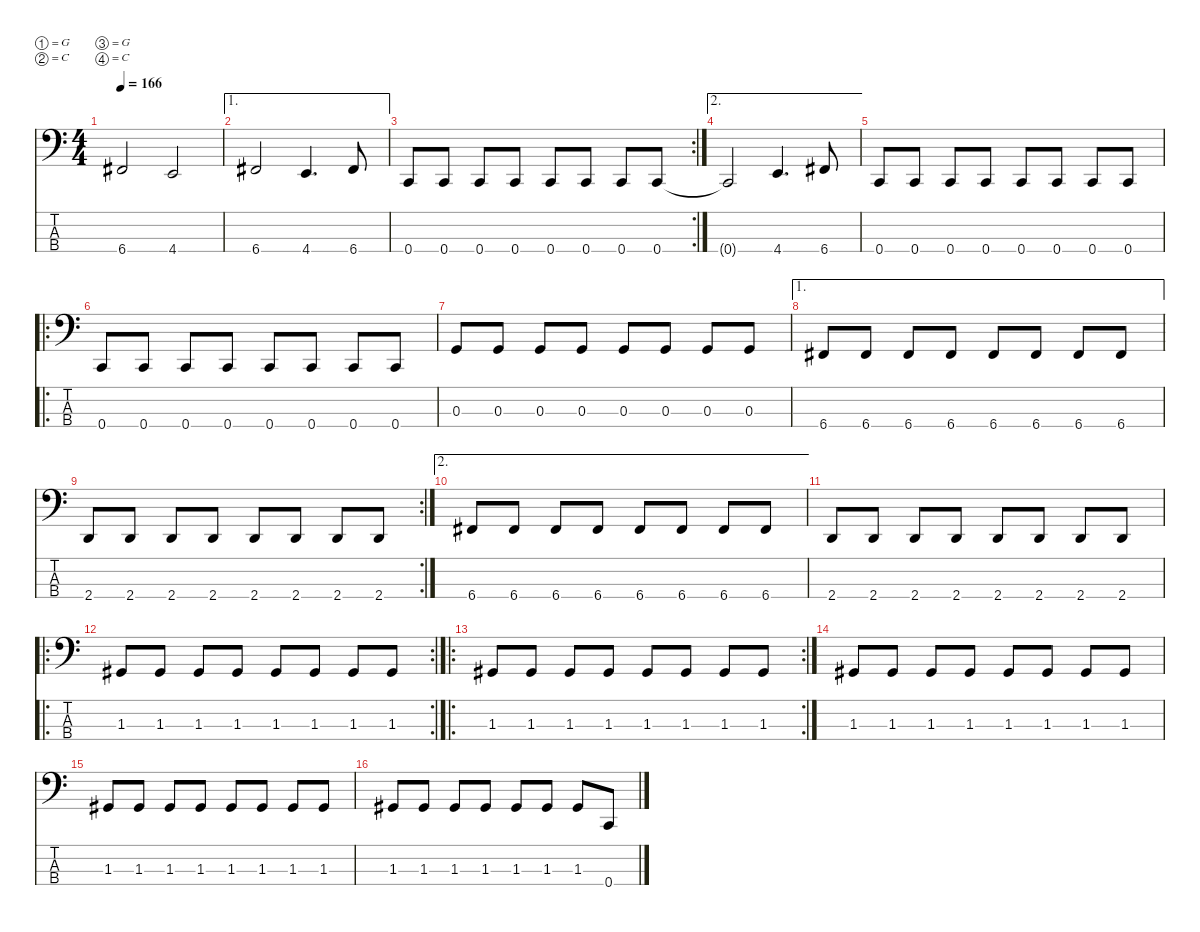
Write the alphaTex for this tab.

\defaultSystemsLayout 4
\hideDynamics
\bracketExtendMode nobrackets
\singleTrackTrackNamePolicy hidden
\multiTrackTrackNamePolicy hidden
\firstSystemTrackNameMode fullname
\otherSystemsTrackNameOrientation horizontal
\track ("Basse" "el.bs.") {instrument electricbassfinger}
\staff {score tabs}
\tuning (G2 C2 G1 C1)
\ts (4 4)
\tempo 166
\clef f4
\ks c
6.4{t acc #}.2{dy f beam Up} 4.4.2{beam Up} |
\ae 1
6.4{acc #}.2{beam Up} 4.4.4{d beam Up} 6.4{acc #}.8{beam Up} |
\rc 2
0.4.8{beam Up} 0.4.8{beam Up} 0.4.8{beam Up} 0.4.8{beam Up} 0.4.8{beam Up} 0.4.8{beam Up} 0.4.8{beam Up} 0.4.8{beam Up} |
\ae 2
0.4{t}.2{beam Up} 4.4.4{d beam Up} 6.4{acc #}.8{beam Up} |
0.4.8{beam Up} 0.4.8{beam Up} 0.4.8{beam Up} 0.4.8{beam Up} 0.4.8{beam Up} 0.4.8{beam Up} 0.4.8{beam Up} 0.4.8{beam Up} |
\ro
0.4.8{beam Up} 0.4.8{beam Up} 0.4.8{beam Up} 0.4.8{beam Up} 0.4.8{beam Up} 0.4.8{beam Up} 0.4.8{beam Up} 0.4.8{beam Up} |
0.3.8{beam Up} 0.3.8{beam Up} 0.3.8{beam Up} 0.3.8{beam Up} 0.3.8{beam Up} 0.3.8{beam Up} 0.3.8{beam Up} 0.3.8{beam Up} |
\ae 1
6.4{acc #}.8{beam Up} 6.4{acc #}.8{beam Up} 6.4{acc #}.8{beam Up} 6.4{acc #}.8{beam Up} 6.4{acc #}.8{beam Up} 6.4{acc #}.8{beam Up} 6.4{acc #}.8{beam Up} 6.4{acc #}.8{beam Up} |
\rc 2
2.4.8{beam Up} 2.4.8{beam Up} 2.4.8{beam Up} 2.4.8{beam Up} 2.4.8{beam Up} 2.4.8{beam Up} 2.4.8{beam Up} 2.4.8{beam Up} |
\ae 2
6.4{acc #}.8{beam Up} 6.4{acc #}.8{beam Up} 6.4{acc #}.8{beam Up} 6.4{acc #}.8{beam Up} 6.4{acc #}.8{beam Up} 6.4{acc #}.8{beam Up} 6.4{acc #}.8{beam Up} 6.4{acc #}.8{beam Up} |
2.4.8{beam Up} 2.4.8{beam Up} 2.4.8{beam Up} 2.4.8{beam Up} 2.4.8{beam Up} 2.4.8{beam Up} 2.4.8{beam Up} 2.4.8{beam Up} |
\ro
\rc 2
1.3{acc #}.8{beam Up} 1.3{acc #}.8{beam Up} 1.3{acc #}.8{beam Up} 1.3{acc #}.8{beam Up} 1.3{acc #}.8{beam Up} 1.3{acc #}.8{beam Up} 1.3{acc #}.8{beam Up} 1.3{acc #}.8{beam Up} |
\ro
\rc 2
1.3{acc #}.8{beam Up} 1.3{acc #}.8{beam Up} 1.3{acc #}.8{beam Up} 1.3{acc #}.8{beam Up} 1.3{acc #}.8{beam Up} 1.3{acc #}.8{beam Up} 1.3{acc #}.8{beam Up} 1.3{acc #}.8{beam Up} |
1.3{acc #}.8{beam Up} 1.3{acc #}.8{beam Up} 1.3{acc #}.8{beam Up} 1.3{acc #}.8{beam Up} 1.3{acc #}.8{beam Up} 1.3{acc #}.8{beam Up} 1.3{acc #}.8{beam Up} 1.3{acc #}.8{beam Up} |
1.3{acc #}.8{beam Up} 1.3{acc #}.8{beam Up} 1.3{acc #}.8{beam Up} 1.3{acc #}.8{beam Up} 1.3{acc #}.8{beam Up} 1.3{acc #}.8{beam Up} 1.3{acc #}.8{beam Up} 1.3{acc #}.8{beam Up} |
1.3{acc #}.8{beam Up} 1.3{acc #}.8{beam Up} 1.3{acc #}.8{beam Up} 1.3{acc #}.8{beam Up} 1.3{acc #}.8{beam Up} 1.3{acc #}.8{beam Up} 1.3{acc #}.8{beam Up} 0.4.8{beam Up}
